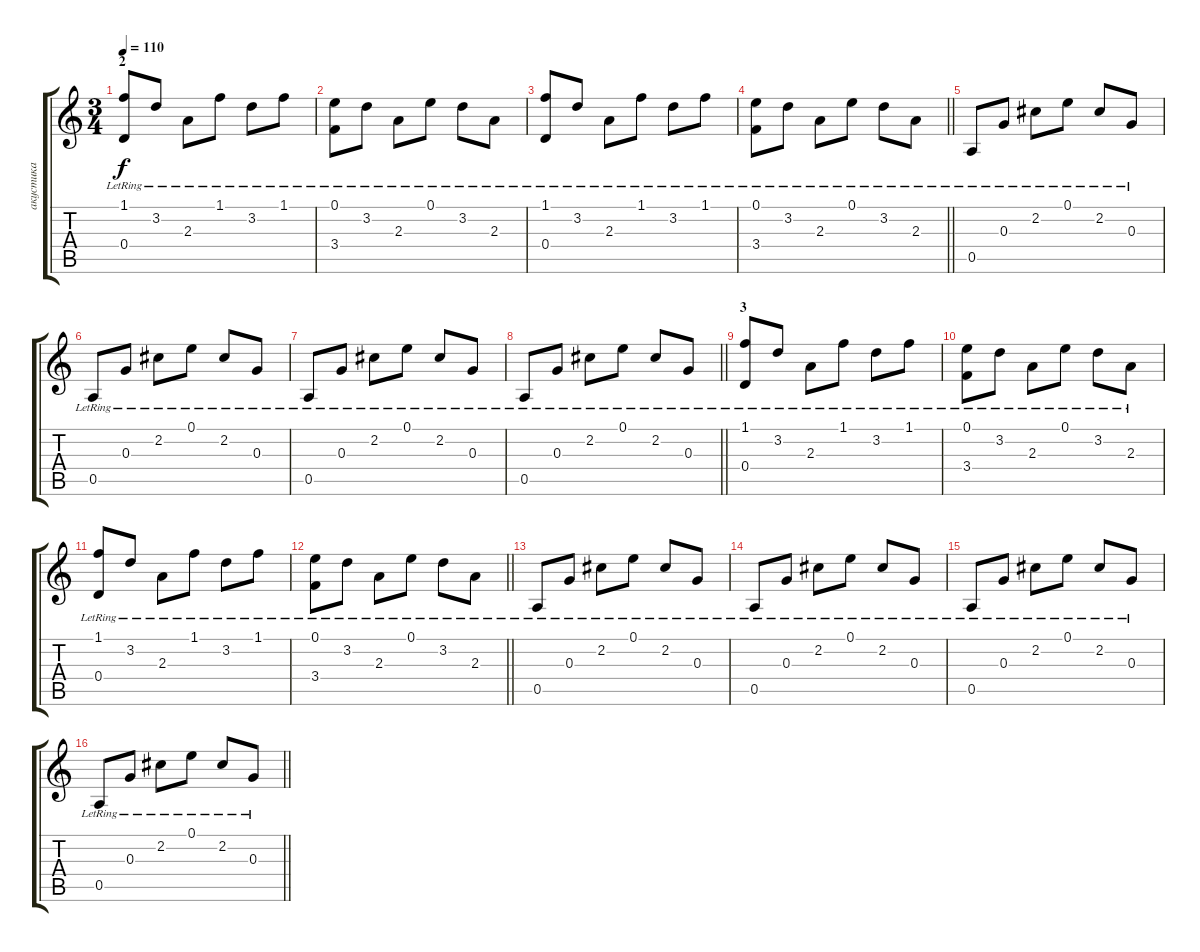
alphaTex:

\track ("акустика" "акустика") {instrument acousticguitarsteel}
\staff {score tabs}
\tuning (E4 B3 G3 D3 A2 E2) {hide}
\ts (3 4)
\section ("" "2")
\tempo 110
\clef g2
\ks c
(1.1{lr} 0.4{lr}).8{dy f} 3.2{lr}.8 2.3{lr}.8 1.1{lr}.8 3.2{lr}.8 1.1{lr}.8 |
(0.1{lr} 3.4{lr}).8 3.2{lr}.8 2.3{lr}.8 0.1{lr}.8 3.2{lr}.8 2.3{lr}.8 |
(1.1{lr} 0.4{lr}).8 3.2{lr}.8 2.3{lr}.8 1.1{lr}.8 3.2{lr}.8 1.1{lr}.8 |
\barLineRight lightlight
(0.1{lr} 3.4{lr}).8 3.2{lr}.8 2.3{lr}.8 0.1{lr}.8 3.2{lr}.8 2.3{lr}.8 |
0.5{lr}.8 0.3{lr}.8 2.2{lr}.8 0.1{lr}.8 2.2{lr}.8 0.3{lr}.8 |
0.5{lr}.8 0.3{lr}.8 2.2{lr}.8 0.1{lr}.8 2.2{lr}.8 0.3{lr}.8 |
0.5{lr}.8 0.3{lr}.8 2.2{lr}.8 0.1{lr}.8 2.2{lr}.8 0.3{lr}.8 |
\barLineRight lightlight
0.5{lr}.8 0.3{lr}.8 2.2{lr}.8 0.1{lr}.8 2.2{lr}.8 0.3{lr}.8 |
\section ("" "3")
(1.1{lr} 0.4{lr}).8 3.2{lr}.8 2.3{lr}.8 1.1{lr}.8 3.2{lr}.8 1.1{lr}.8 |
(0.1{lr} 3.4{lr}).8 3.2{lr}.8 2.3{lr}.8 0.1{lr}.8 3.2{lr}.8 2.3{lr}.8 |
(1.1{lr} 0.4{lr}).8 3.2{lr}.8 2.3{lr}.8 1.1{lr}.8 3.2{lr}.8 1.1{lr}.8 |
\barLineRight lightlight
(0.1{lr} 3.4{lr}).8 3.2{lr}.8 2.3{lr}.8 0.1{lr}.8 3.2{lr}.8 2.3{lr}.8 |
0.5{lr}.8 0.3{lr}.8 2.2{lr}.8 0.1{lr}.8 2.2{lr}.8 0.3{lr}.8 |
0.5{lr}.8 0.3{lr}.8 2.2{lr}.8 0.1{lr}.8 2.2{lr}.8 0.3{lr}.8 |
0.5{lr}.8 0.3{lr}.8 2.2{lr}.8 0.1{lr}.8 2.2{lr}.8 0.3{lr}.8 |
\barLineRight lightlight
0.5{lr}.8 0.3{lr}.8 2.2{lr}.8 0.1{lr}.8 2.2{lr}.8 0.3{lr}.8
